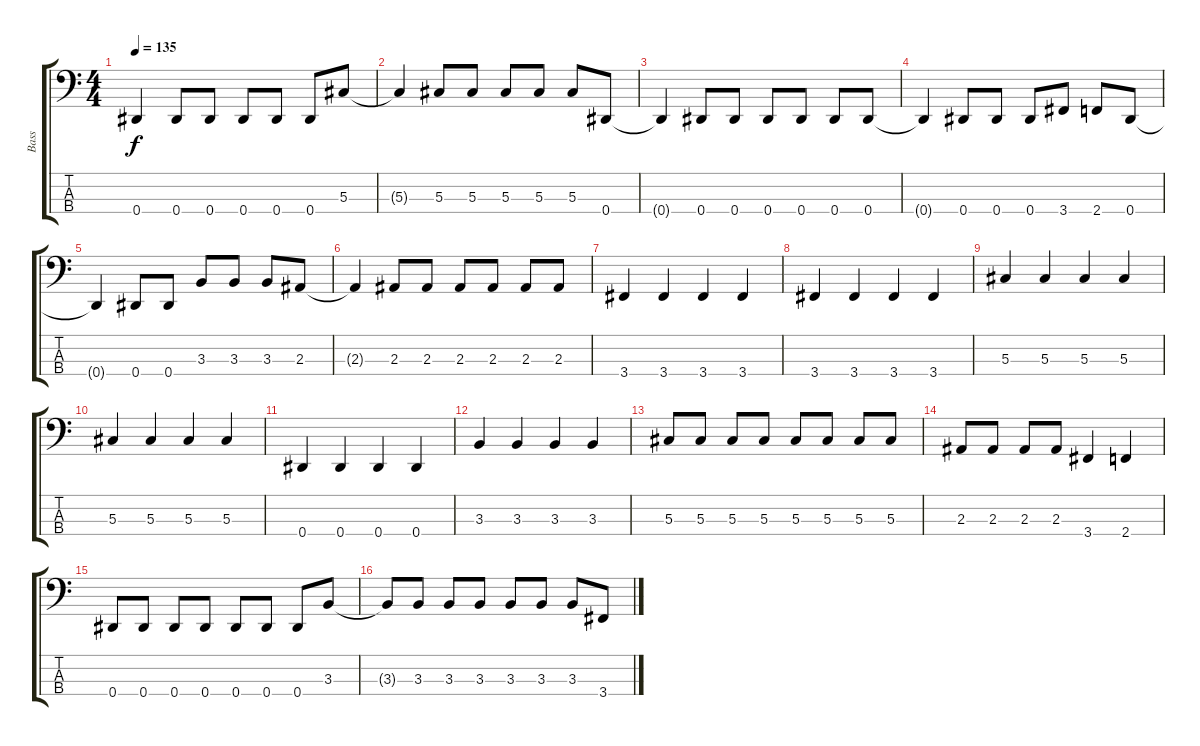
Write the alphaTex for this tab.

\track ("Bass" "Bass") {instrument electricbassfinger}
\staff {score tabs}
\tuning (Gb2 Db2 Ab1 Eb1) {hide}
\ts (4 4)
\tempo 135
\clef f4
\ks c
0.4{t}.4{dy f} 0.4.8 0.4.8 0.4.8 0.4.8 0.4.8 5.3.8 |
5.3{t}.4 5.3.8 5.3.8 5.3.8 5.3.8 5.3.8 0.4.8 |
0.4{t}.4 0.4.8 0.4.8 0.4.8 0.4.8 0.4.8 0.4.8 |
0.4{t}.4 0.4.8 0.4.8 0.4.8 3.4.8 2.4.8 0.4.8 |
0.4{t}.4 0.4.8 0.4.8 3.3.8 3.3.8 3.3.8 2.3.8 |
2.3{t}.4 2.3.8 2.3.8 2.3.8 2.3.8 2.3.8 2.3.8 |
3.4.4 3.4.4 3.4.4 3.4.4 |
3.4.4 3.4.4 3.4.4 3.4.4 |
5.3.4 5.3.4 5.3.4 5.3.4 |
5.3.4 5.3.4 5.3.4 5.3.4 |
0.4.4 0.4.4 0.4.4 0.4.4 |
3.3.4 3.3.4 3.3.4 3.3.4 |
5.3.8 5.3.8 5.3.8 5.3.8 5.3.8 5.3.8 5.3.8 5.3.8 |
2.3.8 2.3.8 2.3.8 2.3.8 3.4.4 2.4.4 |
0.4.8 0.4.8 0.4.8 0.4.8 0.4.8 0.4.8 0.4.8 3.3.8 |
3.3{t}.8 3.3.8 3.3.8 3.3.8 3.3.8 3.3.8 3.3.8 3.4.8
